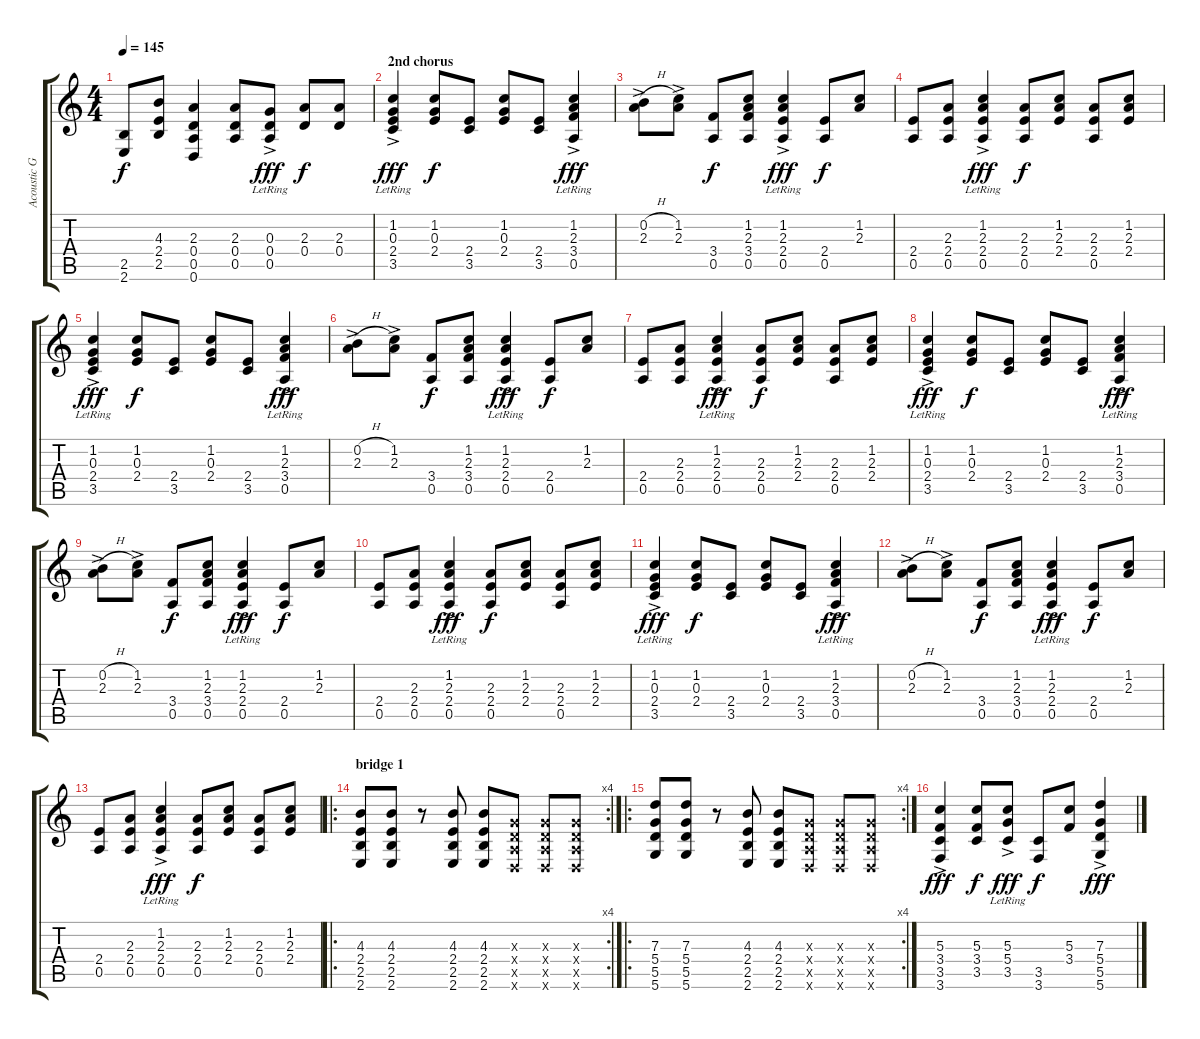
\track ("Acoustic Guitar" "Acoustic G") {instrument acousticguitarsteel}
\staff {score tabs}
\tuning (E4 B3 G3 D3 A2 D2) {hide}
\ts (4 4)
\tempo 145
\clef g2
\ks c
(2.5 2.6).8{dy f} (4.3 2.4 2.5).8 (2.3 0.4 0.5 0.6).4 (2.3 0.4 0.5).8 (0.3{ac lr} 0.4 0.5).8{dy fff} (2.3 0.4).8{dy f} (2.3 0.4).8 |
\section ("" "2nd chorus")
(1.2 0.3{lr} 2.4 3.5{ac lr}).4{dy fff} (1.2 0.3 2.4).8{dy f} (2.4 3.5).8 (1.2 0.3 2.4).8 (2.4 3.5).8 (1.2 2.3{ac lr} 3.4 0.5).4{dy fff} |
(0.2{h ac} 2.3).8 (1.2{ac} 2.3).8 (3.4 0.5).8{dy f} (1.2 2.3 3.4 0.5).8 (1.2 2.3 2.4{ac lr} 0.5).4{dy fff} (2.4 0.5).8{dy f} (1.2 2.3).8 |
(2.4 0.5).8 (2.3 2.4 0.5).8 (1.2 2.3 2.4{ac lr} 0.5).4{dy fff} (2.3 2.4 0.5).8{dy f} (1.2 2.3 2.4).8 (2.3 2.4 0.5).8 (1.2 2.3 2.4).8 |
(1.2 0.3{lr} 2.4 3.5{ac lr}).4{dy fff} (1.2 0.3 2.4).8{dy f} (2.4 3.5).8 (1.2 0.3 2.4).8 (2.4 3.5).8 (1.2 2.3{ac lr} 3.4 0.5).4{dy fff} |
(0.2{h ac} 2.3).8 (1.2{ac} 2.3).8 (3.4 0.5).8{dy f} (1.2 2.3 3.4 0.5).8 (1.2 2.3 2.4{ac lr} 0.5).4{dy fff} (2.4 0.5).8{dy f} (1.2 2.3).8 |
(2.4 0.5).8 (2.3 2.4 0.5).8 (1.2 2.3 2.4{ac lr} 0.5).4{dy fff} (2.3 2.4 0.5).8{dy f} (1.2 2.3 2.4).8 (2.3 2.4 0.5).8 (1.2 2.3 2.4).8 |
(1.2 0.3{lr} 2.4 3.5{ac lr}).4{dy fff} (1.2 0.3 2.4).8{dy f} (2.4 3.5).8 (1.2 0.3 2.4).8 (2.4 3.5).8 (1.2 2.3{ac lr} 3.4 0.5).4{dy fff} |
(0.2{h ac} 2.3).8 (1.2{ac} 2.3).8 (3.4 0.5).8{dy f} (1.2 2.3 3.4 0.5).8 (1.2 2.3 2.4{ac lr} 0.5).4{dy fff} (2.4 0.5).8{dy f} (1.2 2.3).8 |
(2.4 0.5).8 (2.3 2.4 0.5).8 (1.2 2.3 2.4{ac lr} 0.5).4{dy fff} (2.3 2.4 0.5).8{dy f} (1.2 2.3 2.4).8 (2.3 2.4 0.5).8 (1.2 2.3 2.4).8 |
(1.2 0.3{lr} 2.4 3.5{ac lr}).4{dy fff} (1.2 0.3 2.4).8{dy f} (2.4 3.5).8 (1.2 0.3 2.4).8 (2.4 3.5).8 (1.2 2.3{ac lr} 3.4 0.5).4{dy fff} |
(0.2{h ac} 2.3).8 (1.2{ac} 2.3).8 (3.4 0.5).8{dy f} (1.2 2.3 3.4 0.5).8 (1.2 2.3 2.4{ac lr} 0.5).4{dy fff} (2.4 0.5).8{dy f} (1.2 2.3).8 |
(2.4 0.5).8 (2.3 2.4 0.5).8 (1.2 2.3 2.4{ac lr} 0.5).4{dy fff} (2.3 2.4 0.5).8{dy f} (1.2 2.3 2.4).8 (2.3 2.4 0.5).8 (1.2 2.3 2.4).8 |
\ro
\rc 4
\section ("" "bridge 1")
(4.3 2.4 2.5 2.6).8 (4.3 2.4 2.5 2.6).8 r.8 (4.3 2.4 2.5 2.6).8 (4.3 2.4 2.5 2.6).8 (0.3{x} 0.4{x} 0.5{x} 0.6{x}).8 (0.3{x} 0.4{x} 0.5{x} 0.6{x}).8 (0.3{x} 0.4{x} 0.5{x} 0.6{x}).8 |
\ro
\rc 4
(7.3 5.4 5.5 5.6).8 (7.3 5.4 5.5 5.6).8 r.8 (4.3 2.4 2.5 2.6).8 (4.3 2.4 2.5 2.6).8 (0.3{x} 0.4{x} 0.5{x} 0.6{x}).8 (0.3{x} 0.4{x} 0.5{x} 0.6{x}).8 (0.3{x} 0.4{x} 0.5{x} 0.6{x}).8 |
\section ("" "")
(5.3{ac} 3.4 3.5 3.6).4{dy fff volume 13} (5.3 3.4 3.5).8{dy f} (5.3 5.4{ac lr} 3.5).8{dy fff} (3.5 3.6).8{dy f} (5.3 3.4).8 (7.3{ac} 5.4 5.5 5.6).4{dy fff}
